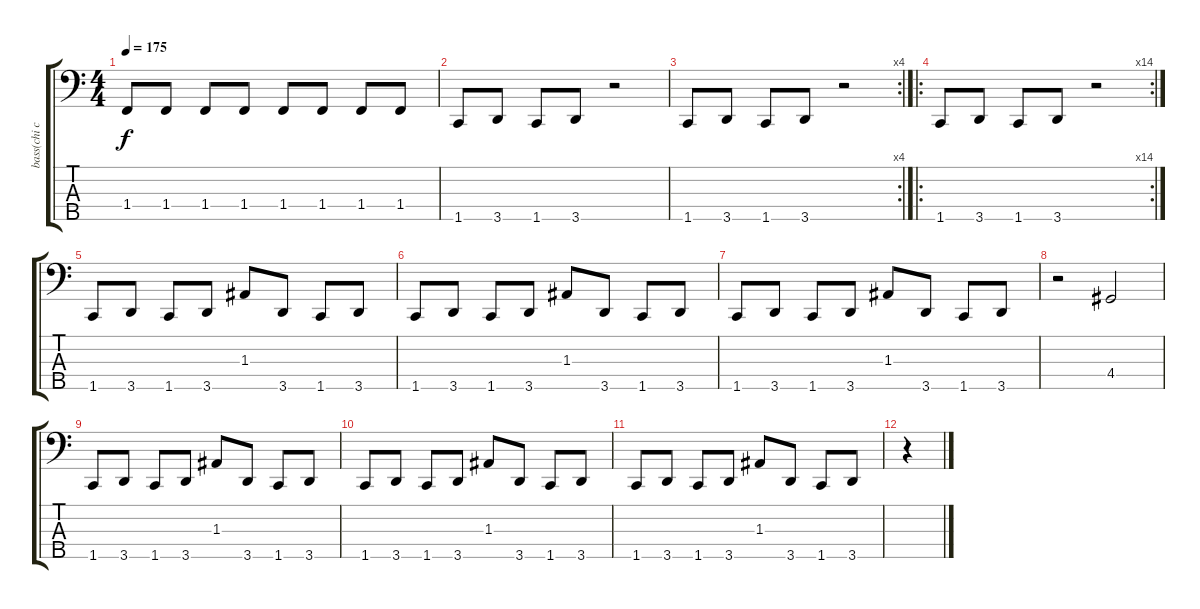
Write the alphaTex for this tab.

\track ("bass(chi cheng)" "bass(chi c") {instrument electricbasspick}
\staff {score tabs}
\tuning (G2 D2 A1 E1 B0) {hide}
\ts (4 4)
\tempo 175
\clef f4
\ks c
1.4.8{dy f} 1.4.8 1.4.8 1.4.8 1.4.8 1.4.8 1.4.8 1.4.8 |
1.5.8 3.5.8 1.5.8 3.5.8 r.2 |
\rc 4
1.5.8 3.5.8 1.5.8 3.5.8 r.2 |
\ro
\rc 14
1.5.8 3.5.8 1.5.8 3.5.8 r.2 |
1.5.8 3.5.8 1.5.8 3.5.8 1.3.8 3.5.8 1.5.8 3.5.8 |
1.5.8 3.5.8 1.5.8 3.5.8 1.3.8 3.5.8 1.5.8 3.5.8 |
1.5.8 3.5.8 1.5.8 3.5.8 1.3.8 3.5.8 1.5.8 3.5.8 |
r.2 4.4.2 |
1.5.8 3.5.8 1.5.8 3.5.8 1.3.8 3.5.8 1.5.8 3.5.8 |
1.5.8 3.5.8 1.5.8 3.5.8 1.3.8 3.5.8 1.5.8 3.5.8 |
1.5.8 3.5.8 1.5.8 3.5.8 1.3.8 3.5.8 1.5.8 3.5.8 |
r.4
